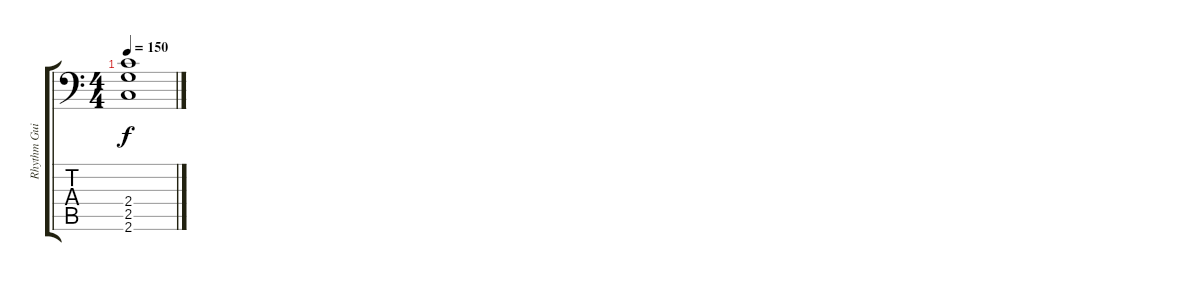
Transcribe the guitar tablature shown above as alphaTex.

\track ("Rhythm Guitar" "Rhythm Gui") {instrument overdrivenguitar}
\staff {score tabs}
\tuning (C4 G3 Eb3 Bb2 F2 Bb1) {hide}
\ts (4 4)
\tempo 150
\clef f4
\ks c
(2.4{t} 2.5{t} 2.6{t}).1{dy f}
